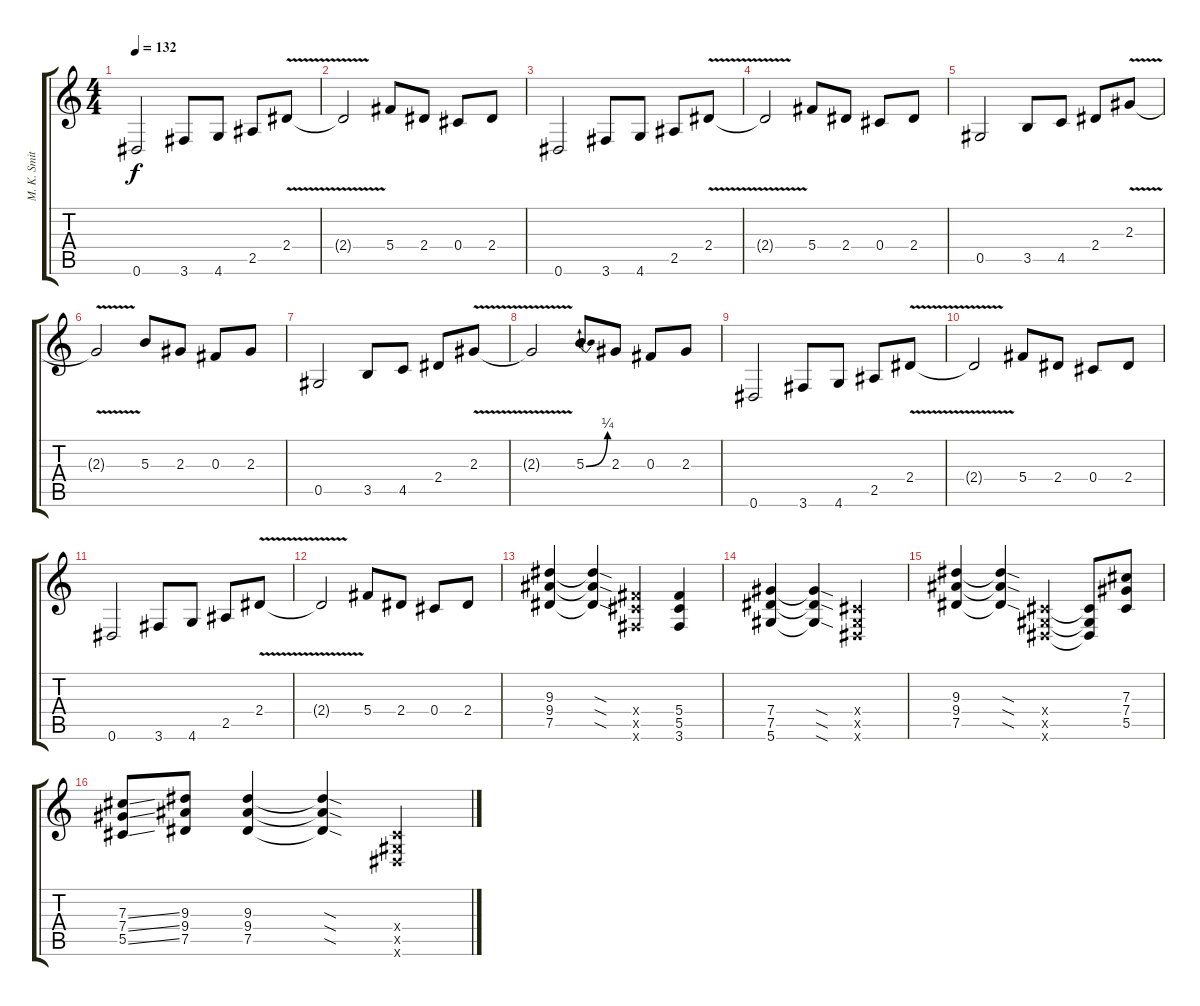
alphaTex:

\track ("M. K. Smith" "M. K. Smit") {instrument distortionguitar}
\staff {score tabs}
\tuning (Eb4 Bb3 Gb3 Db3 Ab2 Eb2) {hide}
\ts (4 4)
\tempo 132
\clef g2
\ks c
0.6.2{dy f} 3.6.8 4.6.8 2.5.8 2.4{v}.8 |
2.4{t}.2 5.4.8 2.4.8 0.4.8 2.4.8 |
0.6.2 3.6.8 4.6.8 2.5.8 2.4{v}.8 |
2.4{t}.2 5.4.8 2.4.8 0.4.8 2.4.8 |
0.5.2 3.5.8 4.5.8 2.4.8 2.3{v}.8 |
2.3{t}.2 5.3.8 2.3.8 0.3.8 2.3.8 |
0.5.2 3.5.8 4.5.8 2.4.8 2.3{v}.8 |
2.3{t}.2 5.3{be (bend 0 0 60 1)}.8 2.3.8 0.3.8 2.3.8 |
0.6.2 3.6.8 4.6.8 2.5.8 2.4{v}.8 |
2.4{t}.2 5.4.8 2.4.8 0.4.8 2.4.8 |
0.6.2 3.6.8 4.6.8 2.5.8 2.4{v}.8 |
2.4{t}.2 5.4.8 2.4.8 0.4.8 2.4.8 |
(9.3 9.4 7.5).4 (9.3{sod t} 9.4{sod t} 7.5{sod t}).4 (5.4{x} 5.5{x} 3.6{x}).4 (5.4 5.5 3.6).4 |
(7.4 7.5 5.6).4 (7.4{sod t} 7.5{sod t} 5.6{sod t}).4 (0.4{x} 0.5{x} 0.6{x}).2 |
(9.3 9.4 7.5).4 (9.3{sod t} 9.4{sod t} 7.5{sod t}).4 (0.4{x} 0.5{x} 0.6{x}).4 (0.4{t} 0.5{t} 0.6{t}).8 (7.3 7.4 5.5).8 |
(7.3{ss} 7.4{ss} 5.5{ss}).8 (9.3 9.4 7.5).8 (9.3 9.4 7.5).4 (9.3{sod t} 9.4{sod t} 7.5{sod t}).4 (0.4{x} 0.5{x} 0.6{x}).4
